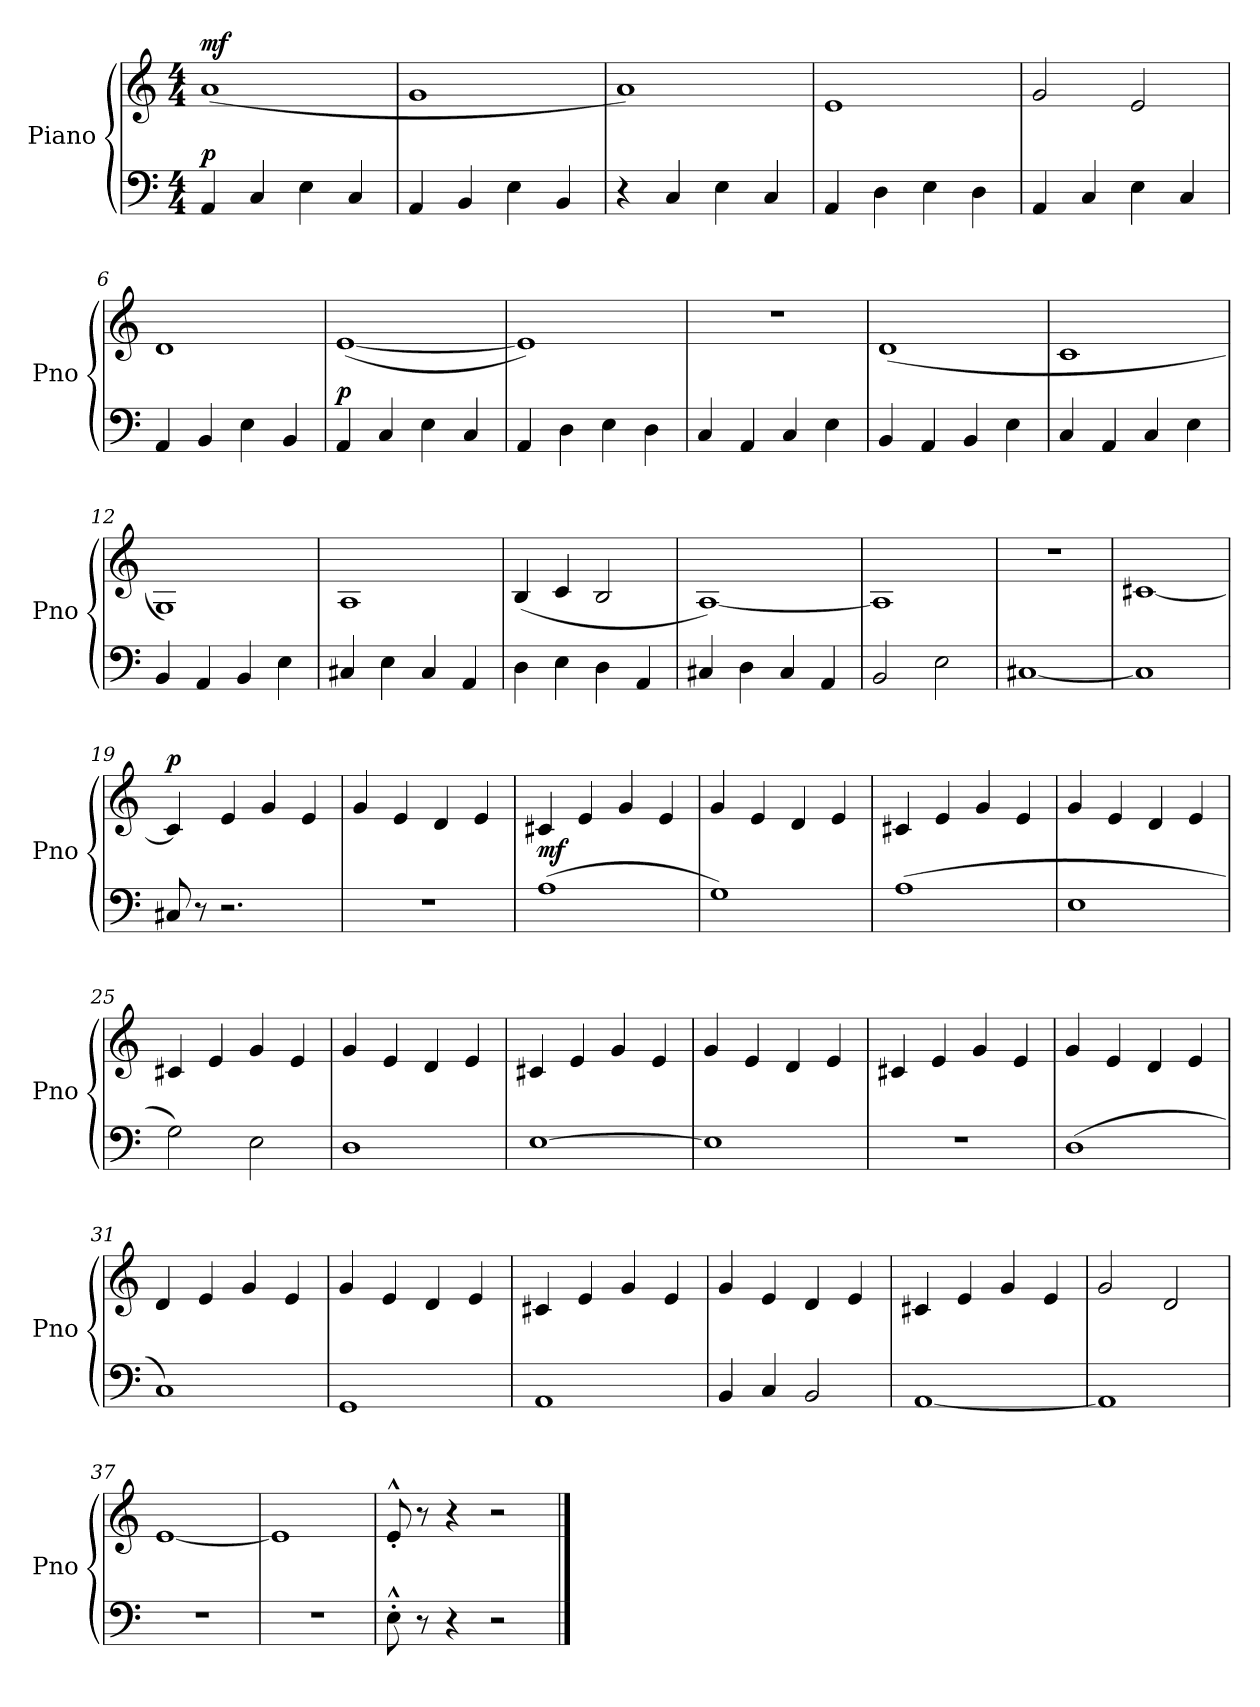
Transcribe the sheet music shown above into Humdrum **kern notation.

**kern	**dynam	**kern	**dynam
*part2	*part2	*part1	*part1
*staff2	*staff2	*staff1	*staff1
*I"Piano	*	*I"Piano	*
*I'Pno	*	*I'Pno	*
*clefF4	*	*clefG2	*
*k[]	*	*k[]	*
*M4/4	*	*M4/4	*
*MM112	*	*MM112	*
=1	=1	=1	=1
!	!LO:DY:a	!	!LO:DY:a
4AA/	p	(1a	mf
4C/	.	.	.
4E\	.	.	.
4C/	.	.	.
=2	=2	=2	=2
4AA/	.	1g	.
4BB/	.	.	.
4E\	.	.	.
4BB/	.	.	.
=3	=3	=3	=3
4r	.	1a)	.
4C/	.	.	.
4E\	.	.	.
4C/	.	.	.
=4	=4	=4	=4
4AA/	.	1e	.
4D\	.	.	.
4E\	.	.	.
4D\	.	.	.
=5	=5	=5	=5
4AA/	.	2g/	.
4C/	.	.	.
4E\	.	2e/	.
4C/	.	.	.
=6	=6	=6	=6
4AA/	.	1d	.
4BB/	.	.	.
4E\	.	.	.
4BB/	.	.	.
!!LO:LB:g=z
=7	=7	=7	=7
!	!LO:DY:a	!	!
4AA/	p	([1e	.
4C/	.	.	.
4E\	.	.	.
4C/	.	.	.
=8	=8	=8	=8
4AA/	.	1e])	.
4D\	.	.	.
4E\	.	.	.
4D\	.	.	.
=9	=9	=9	=9
4C/	.	1r	.
4AA/	.	.	.
4C/	.	.	.
4E\	.	.	.
=10	=10	=10	=10
4BB/	.	(1d	.
4AA/	.	.	.
4BB/	.	.	.
4E\	.	.	.
=11	=11	=11	=11
4C/	.	1c	.
4AA/	.	.	.
4C/	.	.	.
4E\	.	.	.
=12	=12	=12	=12
4BB/	.	1G)	.
4AA/	.	.	.
4BB/	.	.	.
4E\	.	.	.
=13	=13	=13	=13
4C#X/	.	1A	.
4E\	.	.	.
4C#/	.	.	.
4AA/	.	.	.
!!LO:LB:g=z
=14	=14	=14	=14
4D\	.	(4B/	.
4E\	.	4c/	.
4D\	.	2B/	.
4AA/	.	.	.
=15	=15	=15	=15
4C#X/	.	[1A)	.
4D\	.	.	.
4C#/	.	.	.
4AA/	.	.	.
=16	=16	=16	=16
2BB/	.	1A]	.
2E\	.	.	.
=17	=17	=17	=17
[1C#X	.	1r	.
=18	=18	=18	=18
1C#]	.	[1c#X	.
=19	=19	=19	=19
!	!	!	!LO:DY:a
8C#X/	.	4c#/]	p
8r	.	.	.
2.r	.	4e/	.
.	.	4g/	.
.	.	4e/	.
=20	=20	=20	=20
1r	.	4g/	.
.	.	4e/	.
.	.	4d/	.
.	.	4e/	.
=21	=21	=21	=21
!	!LO:DY:a	!	!
(1A	mf	4c#X/	.
.	.	4e/	.
.	.	4g/	.
.	.	4e/	.
=22	=22	=22	=22
1G)	.	4g/	.
.	.	4e/	.
.	.	4d/	.
.	.	4e/	.
!!LO:LB:g=z
=23	=23	=23	=23
(1A	.	4c#X/	.
.	.	4e/	.
.	.	4g/	.
.	.	4e/	.
=24	=24	=24	=24
1E	.	4g/	.
.	.	4e/	.
.	.	4d/	.
.	.	4e/	.
=25	=25	=25	=25
2G\)	.	4c#X/	.
.	.	4e/	.
2E\	.	4g/	.
.	.	4e/	.
=26	=26	=26	=26
1D	.	4g/	.
.	.	4e/	.
.	.	4d/	.
.	.	4e/	.
=27	=27	=27	=27
[1E	.	4c#X/	.
.	.	4e/	.
.	.	4g/	.
.	.	4e/	.
=28	=28	=28	=28
1E]	.	4g/	.
.	.	4e/	.
.	.	4d/	.
.	.	4e/	.
=29	=29	=29	=29
1r	.	4c#X/	.
.	.	4e/	.
.	.	4g/	.
.	.	4e/	.
=30	=30	=30	=30
(1D	.	4g/	.
.	.	4e/	.
.	.	4d/	.
.	.	4e/	.
!!LO:LB:g=z
=31	=31	=31	=31
1C)	.	4d/	.
.	.	4e/	.
.	.	4g/	.
.	.	4e/	.
=32	=32	=32	=32
1GG	.	4g/	.
.	.	4e/	.
.	.	4d/	.
.	.	4e/	.
=33	=33	=33	=33
1AA	.	4c#X/	.
.	.	4e/	.
.	.	4g/	.
.	.	4e/	.
=34	=34	=34	=34
4BB/	.	4g/	.
4C/	.	4e/	.
2BB/	.	4d/	.
.	.	4e/	.
=35	=35	=35	=35
[1AA	.	4c#X/	.
.	.	4e/	.
.	.	4g/	.
.	.	4e/	.
=36	=36	=36	=36
1AA]	.	2g/	.
.	.	2d/	.
=37	=37	=37	=37
1r	.	[1e	.
=38	=38	=38	=38
1r	.	1e]	.
=39	=39	=39	=39
8E'^^\	.	8e'^^/	.
8r	.	8r	.
4r	.	4r	.
2r	.	2r	.
==	==	==	==
*-	*-	*-	*-
